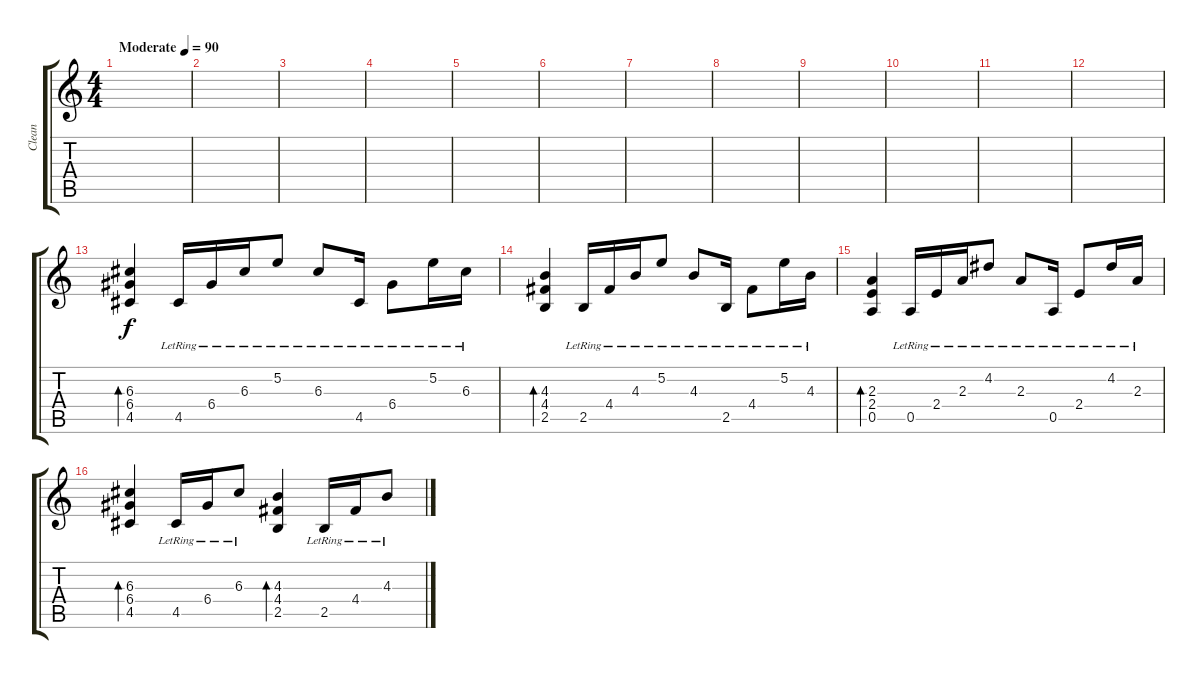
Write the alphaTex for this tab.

\track ("Clean" "Clean") {solo instrument acousticguitarsteel}
\staff {score tabs}
\tuning (E4 B3 G3 D3 A2 D2) {hide}
\ts (4 4)
\tempo (90 "Moderate")
\clef g2
\ks c
|
|
|
|
|
|
|
|
|
|
|
|
(6.3 6.4 4.5).4{bd 120} 4.5{lr}.16 6.4{lr}.16 6.3{lr}.16 5.2{lr}.8 6.3{lr}.8 4.5{lr}.16 6.4{lr}.8 5.2{lr}.16 6.3{lr}.16 |
(4.3 4.4 2.5).4{bd 120} 2.5{lr}.16 4.4{lr}.16 4.3{lr}.16 5.2{lr}.8 4.3{lr}.8 2.5{lr}.16 4.4{lr}.8 5.2{lr}.16 4.3{lr}.16 |
(2.3 2.4 0.5).4{bd 120} 0.5{lr}.16 2.4{lr}.16 2.3{lr}.16 4.2{lr}.8 2.3{lr}.8 0.5{lr}.16 2.4{lr}.8 4.2{lr}.16 2.3{lr}.16 |
(6.3 6.4 4.5).4{bd 120} 4.5{lr}.16 6.4{lr}.16 6.3{lr}.8 (4.3 4.4 2.5).4{bd 120} 2.5{lr}.16 4.4{lr}.16 4.3{lr}.8
